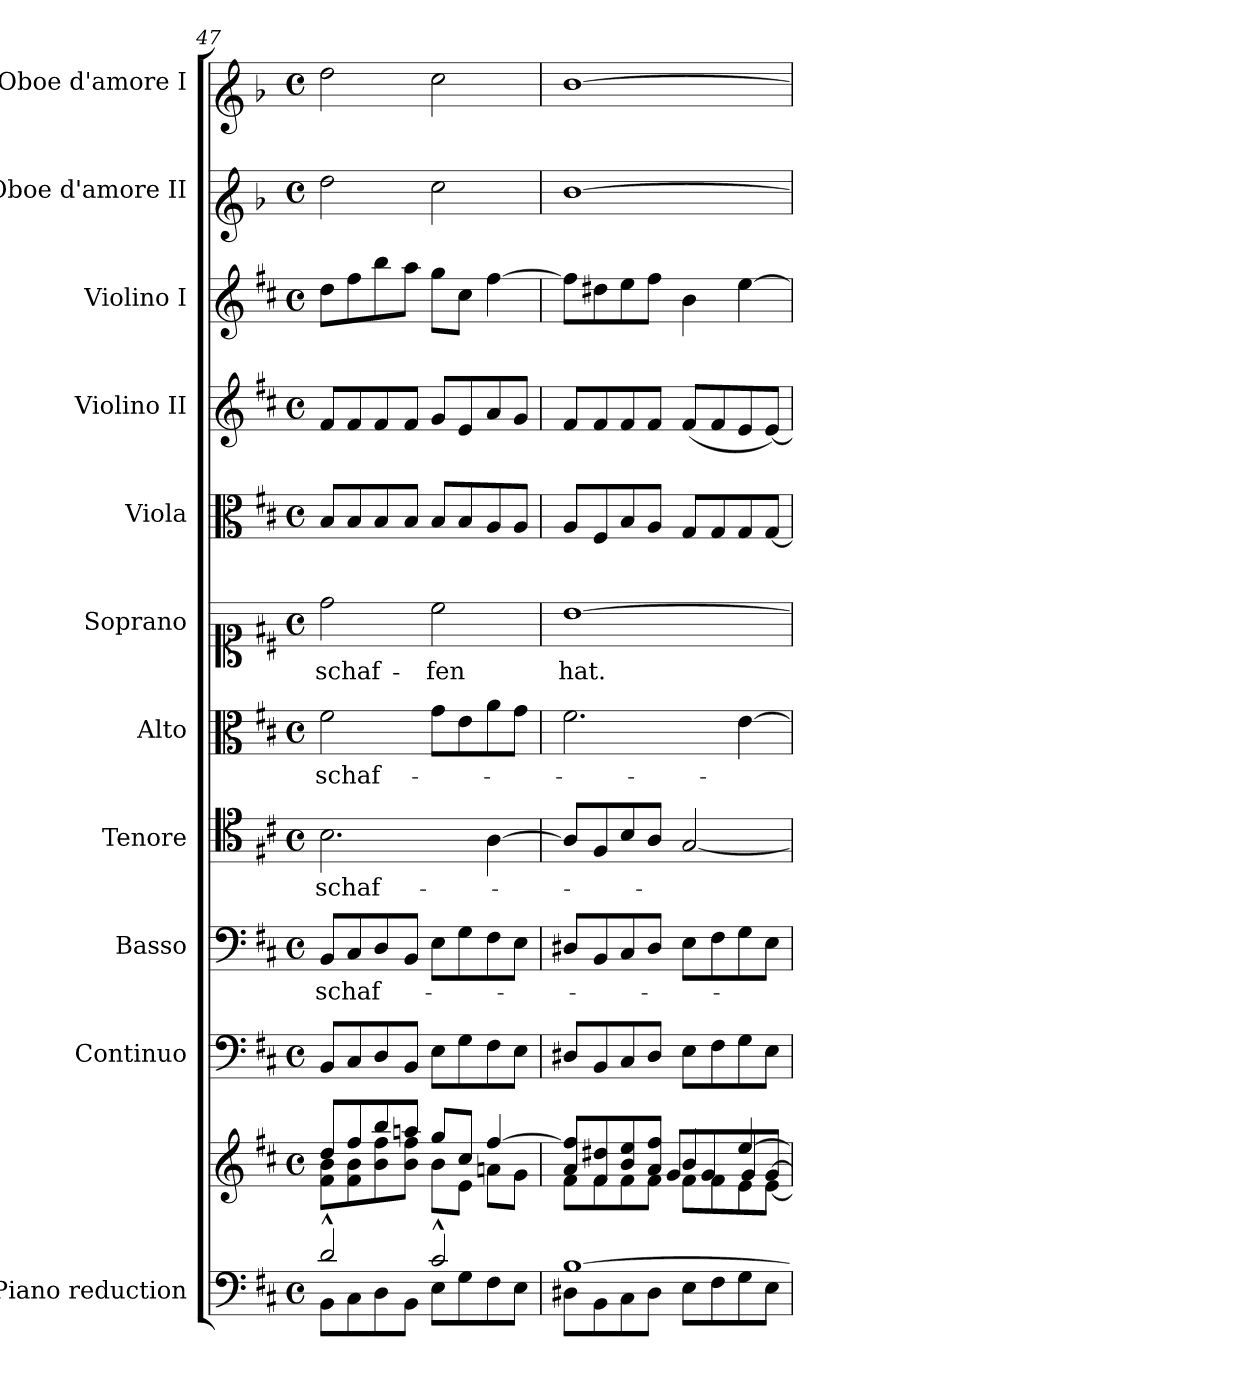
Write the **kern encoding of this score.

**kern	**kern	**kern	**kern	**text	**kern	**text	**kern	**text	**kern	**text	**kern	**kern	**kern	**kern	**kern
*part11	*part11	*part10	*part9	*part9	*part8	*part8	*part7	*part7	*part6	*part6	*part5	*part4	*part3	*part2	*part1
*staff12	*staff11	*staff10	*staff9	*staff9	*staff8	*staff8	*staff7	*staff7	*staff6	*staff6	*staff5	*staff4	*staff3	*staff2	*staff1
*I"Piano reduction	*	*I"Continuo	*I"Basso	*	*I"Tenore	*	*I"Alto	*	*I"Soprano	*	*I"Viola	*I"Violino II	*I"Violino I	*I"Oboe d'amore II	*I"Oboe d'amore I
*I'Pno	*	*	*	*	*	*	*	*	*	*	*I'Vla	*I'Vln	*I'Vln	*I'Ob	*I'Ob
!!LO:PB:g=z
*clefF4	*clefG2	*clefF4	*clefF4	*	*clefC4	*	*clefC3	*	*clefC1	*	*clefC3	*clefG2	*clefG2	*clefG1	*clefG1
*	*	*	*	*	*	*	*	*	*	*	*	*	*	*ITrd2c3	*ITrd2c3
*k[f#c#]	*k[f#c#]	*k[f#c#]	*k[f#c#]	*	*k[f#c#]	*	*k[f#c#]	*	*k[f#c#]	*	*k[f#c#]	*k[f#c#]	*k[f#c#]	*k[f#c#]	*k[f#c#]
*M4/4	*M4/4	*M4/4	*M4/4	*	*M4/4	*	*M4/4	*	*M4/4	*	*M4/4	*M4/4	*M4/4	*M4/4	*M4/4
*met(c)	*met(c)	*met(c)	*met(c)	*	*met(c)	*	*met(c)	*	*met(c)	*	*met(c)	*met(c)	*met(c)	*met(c)	*met(c)
=47	=47	=47	=47	=47	=47	=47	=47	=47	=47	=47	=47	=47	=47	=47	=47
*^	*^	*	*	*	*	*	*	*	*	*	*	*	*	*	*
!	!	!	!	!	!	!LO:LY:b	!	!LO:LY:b	!	!LO:LY:b	!	!LO:LY:b	!	!	!	!	!
2d^^/	8BB\L	8dd/L	8f#\ 8b\L	8BB/L	8BB/L	-schaf-	2.B\	-schaf-	2f#\	-schaf-	2dd\	-schaf-	8B/L	8f#/L	8dd\L	2dd\	2dd\
.	8C#\	8ff#/	8f#\ 8b\	8C#/	8C#/	.	.	.	.	.	.	.	8B/	8f#/	8ff#\	.	.
.	8D\	8bb/	8b\ 8ff#\	8D/	8D/	.	.	.	.	.	.	.	8B/	8f#/	8bb\	.	.
.	8BB\J	8aan/J	8b\ 8ff#\J	8BB/J	8BB/J	.	.	.	.	.	.	.	8B/J	8f#/J	8aa\J	.	.
!	!	!	!	!	!	!	!	!	!	!	!	!LO:LY:b	!	!	!	!	!
2c#^^/	8E\L	8gg/L	8b\L	8E\L	8E\L	.	.	.	8g\L	.	2cc#\	-fen	8B/L	8g/L	8gg\L	2cc#\	2cc#\
.	8G\	8cc#/J	8e\J	8G\	8G\	.	.	.	8e\	.	.	.	8B/	8e/	8cc#\J	.	.
.	8F#\	[4ff#/	8an\L	8F#\	8F#\	.	[4A\	.	8a\	.	.	.	8A/	8a/	[4ff#\	.	.
.	8E\J	.	8g\J	8E\J	8E\J	.	.	.	8g\J	.	.	.	8A/J	8g/J	.	.	.
=48	=48	=48	=48	=48	=48	=48	=48	=48	=48	=48	=48	=48	=48	=48	=48	=48	=48
*	*	*	*^	*	*	*	*	*	*	*	*	*	*	*	*	*	*
!	!	!	!	!	!	!	!	!	!	!	!	!	!LO:LY:b	!	!	!	!	!
[1B	8D#X\L	8a/ 8ff#/]L	8f#\L	2ryy	8D#X/L	8D#X/L	.	8A/L]	.	2.f#\	.	[1b	hat.	8A/L	8f#/L	8ff#\L]	[1b	[1b
.	8BB\	8f#/ 8dd#X/	8f#\	.	8BB/	8BB/	.	8F#/	.	.	.	.	.	8F#/	8f#/	8dd#X\	.	.
.	8C#\	8b/ 8ee/	8f#\	.	8C#/	8C#/	.	8B/	.	.	.	.	.	8B/	8f#/	8ee\	.	.
.	8D#\J	8a/ 8ff#/J	8f#\J	.	8D#/J	8D#/J	.	8A/J	.	.	.	.	.	8A/J	8f#/J	8ff#\J	.	.
.	8E\L	4b/	8f#\L	8g/L	8E\L	8E\L	.	[2G/	.	.	.	.	.	8G/L	(<8f#/L	4b\	.	.
.	8F#\	.	8f#\	8g/	8F#\	8F#\	.	.	.	.	.	.	.	8G/	8f#/	.	.	.
.	8G\	[4ee/	8e\	8g/	8G\	8G\	.	.	.	[4e\	.	.	.	8G/	8e/	[4ee\	.	.
.	8E\J	.	[8e\J	[8g/J	8E\J	8E\J	.	.	.	.	.	.	.	[8G/J	[8e/J)	.	.	.
*v	*v	*	*	*	*	*	*	*	*	*	*	*	*	*	*	*	*	*
*	*v	*v	*v	*	*	*	*	*	*	*	*	*	*	*	*	*	*
=	=	=	=	=	=	=	=	=	=	=	=	=	=	=	=
*-	*-	*-	*-	*-	*-	*-	*-	*-	*-	*-	*-	*-	*-	*-	*-
